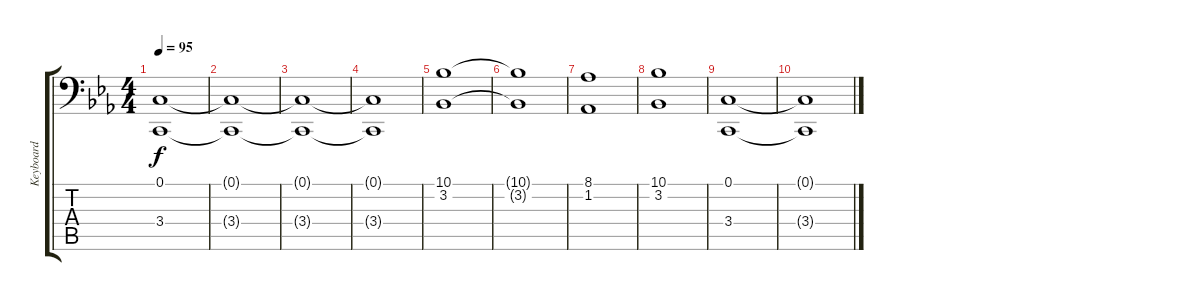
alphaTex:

\track ("Keyboard" "Keyboard") {instrument stringensemble2}
\staff {score tabs}
\tuning (C3 G2 D2 A1 E1 B0) {hide}
\ts (4 4)
\tempo 95
\clef f4
\ks cminor
(0.1 3.4).1{dy f} |
(0.1{t} 3.4{t}).1 |
(0.1{t} 3.4{t}).1 |
(0.1{t} 3.4{t}).1 |
(10.1 3.2).1 |
(10.1{t} 3.2{t}).1 |
(8.1 1.2).1 |
(10.1 3.2).1 |
(0.1 3.4).1 |
(0.1{t} 3.4{t}).1
